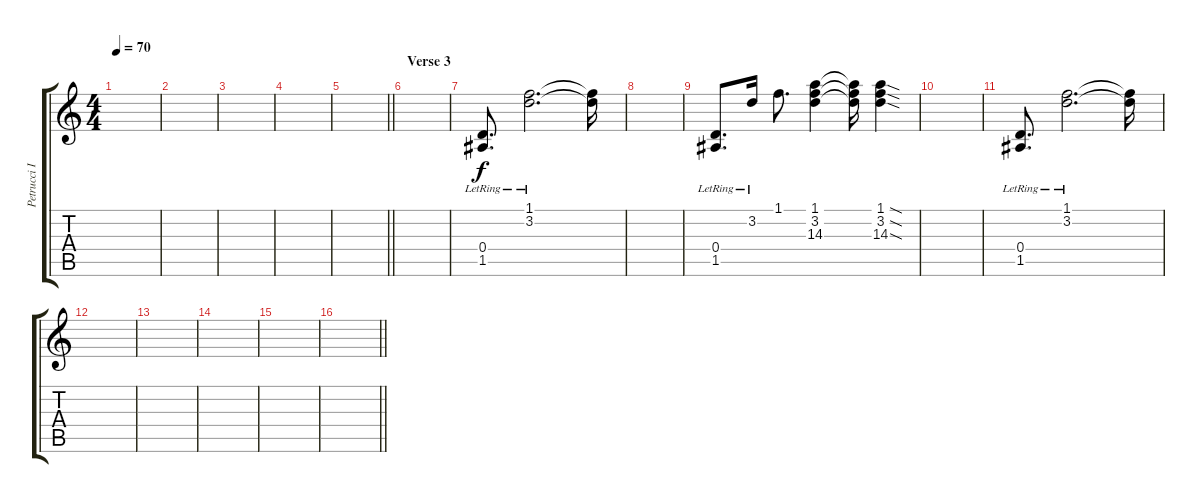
\track ("Petrucci II and Solos" "Petrucci I") {instrument electricguitarjazz}
\staff {score tabs}
\tuning (E4 B3 G3 D3 A2 E2) {hide}
\ts (4 4)
\tempo 70
\clef g2
\ks c
|
|
|
|
\barLineRight lightlight
|
\section ("" "Verse 3")
|
(0.4{lr} 1.5{lr}).8{d} (1.1{lr} 3.2{lr}).2{d} (1.1{t} 3.2{t}).16 |
|
(0.4{lr} 1.5{lr}).8{d} 3.2{lr}.16 1.1.8{d} (1.1 3.2 14.3).4 (1.1{t} 3.2{t} 14.3{t}).16 (1.1{sod} 3.2{sod} 14.3{sod}).4 |
|
(0.4{lr} 1.5{lr}).8{d} (1.1{lr} 3.2{lr}).2{d} (1.1{t} 3.2{t}).16 |
|
|
|
|
\barLineRight lightlight
